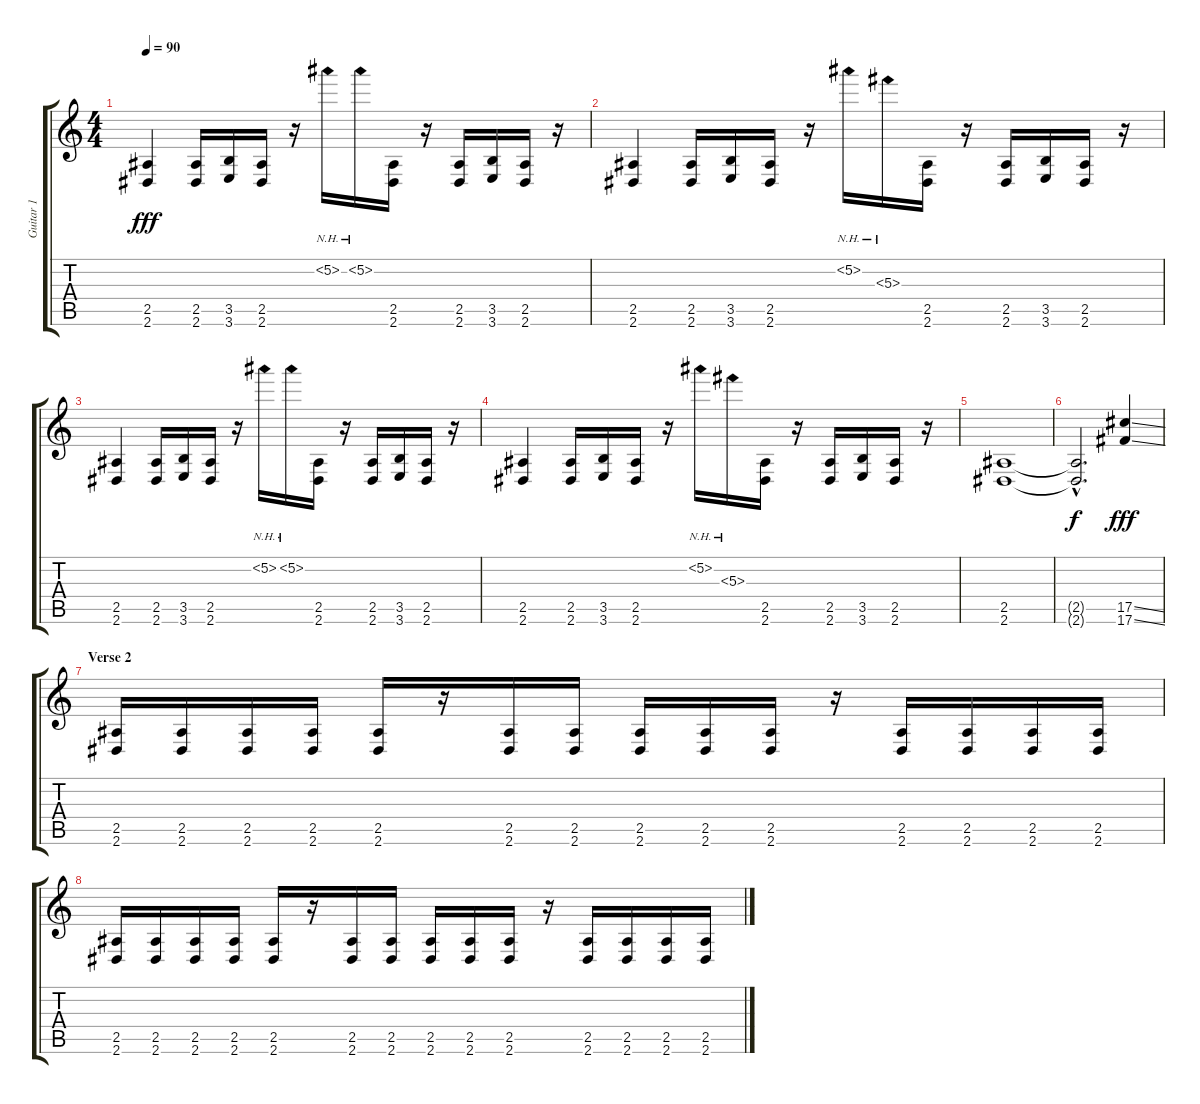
\track ("Guitar 1" "Guitar 1") {instrument distortionguitar}
\staff {score tabs}
\tuning (Eb4 Bb3 Gb3 Db3 Ab2 Db2) {hide}
\ts (4 4)
\tempo 90
\clef g2
\ks c
(2.5 2.6).4{dy fff} (2.5 2.6).16 (3.5 3.6).16 (2.5 2.6).16 r.16 5.2{nh}.16 5.2{nh}.16 (2.5 2.6).16 r.16 (2.5 2.6).16 (3.5 3.6).16 (2.5 2.6).16 r.16 |
(2.5 2.6).4 (2.5 2.6).16 (3.5 3.6).16 (2.5 2.6).16 r.16 5.2{nh}.16 5.3{nh}.16 (2.5 2.6).16 r.16 (2.5 2.6).16 (3.5 3.6).16 (2.5 2.6).16 r.16 |
(2.5 2.6).4 (2.5 2.6).16 (3.5 3.6).16 (2.5 2.6).16 r.16 5.2{nh}.16 5.2{nh}.16 (2.5 2.6).16 r.16 (2.5 2.6).16 (3.5 3.6).16 (2.5 2.6).16 r.16 |
(2.5 2.6).4 (2.5 2.6).16 (3.5 3.6).16 (2.5 2.6).16 r.16 5.2{nh}.16 5.3{nh}.16 (2.5 2.6).16 r.16 (2.5 2.6).16 (3.5 3.6).16 (2.5 2.6).16 r.16 |
(2.5 2.6).1 |
(2.5{hac t} 2.6{hac t}).2{d dy f} (17.5{ss} 17.6{ss}).4{dy fff} |
\section ("" "Verse 2")
(2.5 2.6).16 (2.5 2.6).16 (2.5 2.6).16 (2.5 2.6).16 (2.5 2.6).16 r.16 (2.5 2.6).16 (2.5 2.6).16 (2.5 2.6).16 (2.5 2.6).16 (2.5 2.6).16 r.16 (2.5 2.6).16 (2.5 2.6).16 (2.5 2.6).16 (2.5 2.6).16 |
(2.5 2.6).16 (2.5 2.6).16 (2.5 2.6).16 (2.5 2.6).16 (2.5 2.6).16 r.16 (2.5 2.6).16 (2.5 2.6).16 (2.5 2.6).16 (2.5 2.6).16 (2.5 2.6).16 r.16 (2.5 2.6).16 (2.5 2.6).16 (2.5 2.6).16 (2.5 2.6).16
